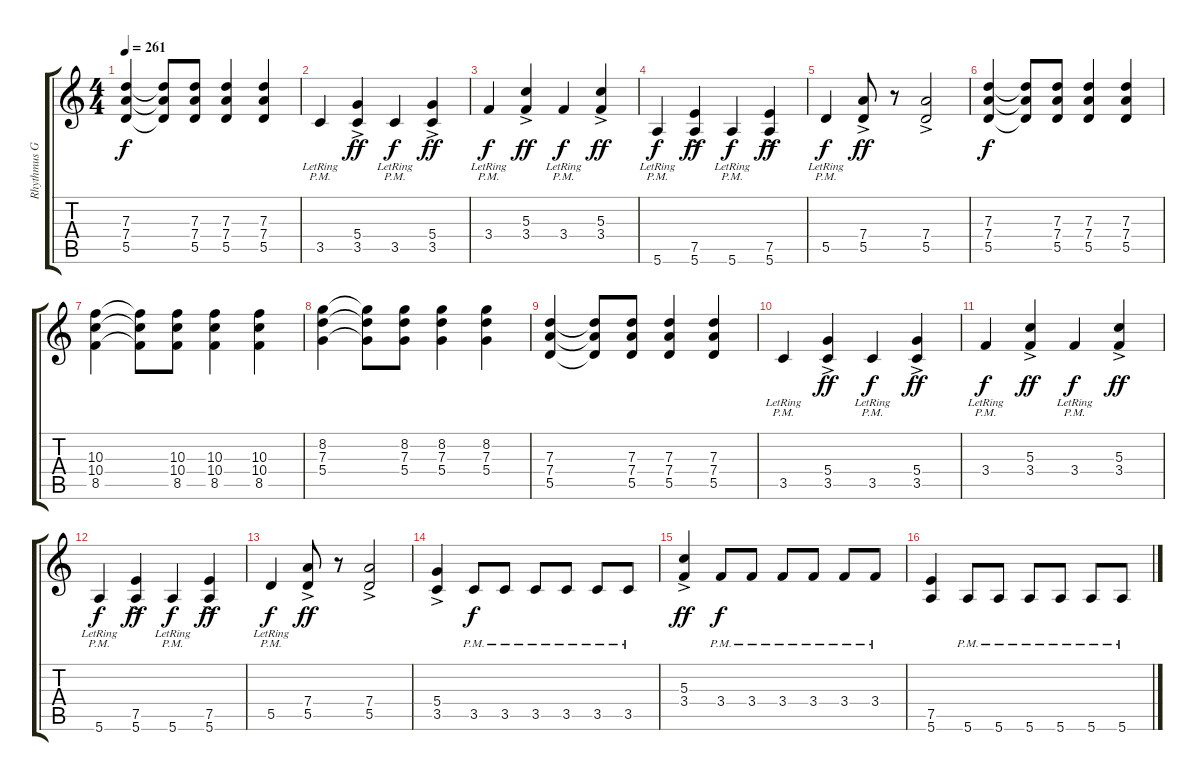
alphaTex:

\track ("Rhythmus Gitarre" "Rhythmus G") {instrument distortionguitar}
\staff {score tabs}
\tuning (E4 B3 G3 D3 A2 E2) {hide}
\ts (4 4)
\tempo 261
\clef g2
\ks c
(7.3 7.4 5.5).4{dy f} (7.3{t} 7.4{t} 5.5{t}).8 (7.3 7.4 5.5).8 (7.3 7.4 5.5).4 (7.3 7.4 5.5).4 |
3.5{pm lr}.4 (5.4{ac} 3.5{ac}).4{dy ff} 3.5{pm lr}.4{dy f} (5.4{ac} 3.5{ac}).4{dy ff} |
3.4{pm lr}.4{dy f} (5.3{ac} 3.4{ac}).4{dy ff} 3.4{pm lr}.4{dy f} (5.3{ac} 3.4{ac}).4{dy ff} |
5.6{pm lr}.4{dy f} (7.5{ac} 5.6{ac}).4{dy ff} 5.6{pm lr}.4{dy f} (7.5{ac} 5.6{ac}).4{dy ff} |
5.5{pm lr}.4{dy f} (7.4{ac} 5.5{ac}).8{dy ff} r.8 (7.4{ac} 5.5{ac}).2 |
(7.3 7.4 5.5).4{dy f volume 10} (7.3{t} 7.4{t} 5.5{t}).8 (7.3 7.4 5.5).8 (7.3 7.4 5.5).4 (7.3 7.4 5.5).4 |
(10.3 10.4 8.5).4 (10.3{t} 10.4{t} 8.5{t}).8 (10.3 10.4 8.5).8 (10.3 10.4 8.5).4 (10.3 10.4 8.5).4 |
(8.2 7.3 5.4).4 (8.2{t} 7.3{t} 5.4{t}).8 (8.2 7.3 5.4).8 (8.2 7.3 5.4).4 (8.2 7.3 5.4).4 |
(7.3 7.4 5.5).4 (7.3{t} 7.4{t} 5.5{t}).8 (7.3 7.4 5.5).8 (7.3 7.4 5.5).4 (7.3 7.4 5.5).4 |
3.5{pm lr}.4 (5.4{ac} 3.5{ac}).4{dy ff} 3.5{pm lr}.4{dy f} (5.4{ac} 3.5{ac}).4{dy ff} |
3.4{pm lr}.4{dy f} (5.3{ac} 3.4{ac}).4{dy ff} 3.4{pm lr}.4{dy f} (5.3{ac} 3.4{ac}).4{dy ff} |
5.6{pm lr}.4{dy f} (7.5{ac} 5.6{ac}).4{dy ff} 5.6{pm lr}.4{dy f} (7.5{ac} 5.6{ac}).4{dy ff} |
5.5{pm lr}.4{dy f} (7.4{ac} 5.5{ac}).8{dy ff} r.8 (7.4{ac} 5.5{ac}).2 |
(5.4{ac} 3.5{ac}).4{volume 12} 3.5{pm}.8{dy f} 3.5{pm}.8 3.5{pm}.8 3.5{pm}.8 3.5{pm}.8 3.5{pm}.8 |
(5.3{ac} 3.4{ac}).4{dy ff} 3.4{pm}.8{dy f} 3.4{pm}.8 3.4{pm}.8 3.4{pm}.8 3.4{pm}.8 3.4{pm}.8 |
(7.5 5.6).4 5.6{pm}.8 5.6{pm}.8 5.6{pm}.8 5.6{pm}.8 5.6{pm}.8 5.6{pm}.8
